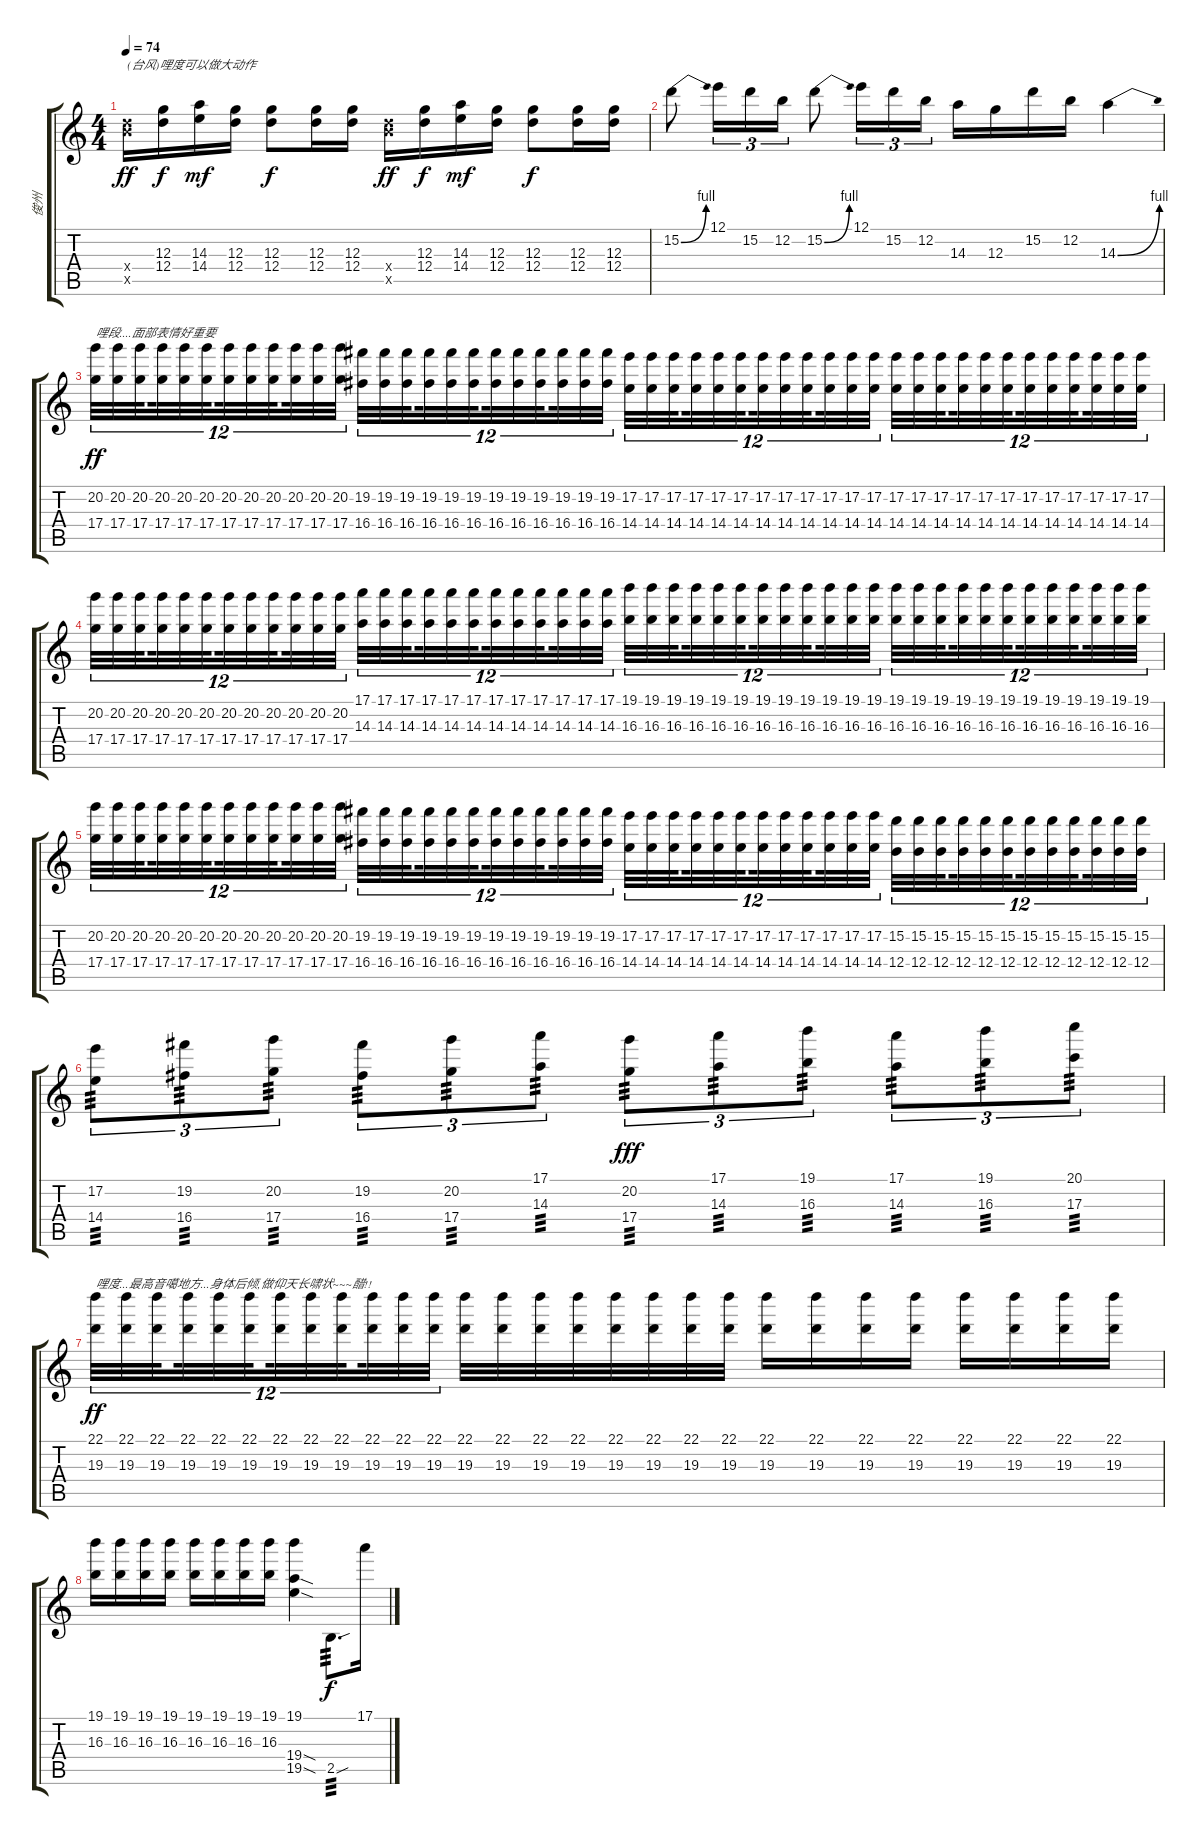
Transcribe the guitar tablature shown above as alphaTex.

\track ("俊州" "俊州") {instrument distortionguitar}
\staff {score tabs}
\tuning (E4 B3 G3 D3 A2 E2) {hide}
\ts (4 4)
\tempo 74
\clef g2
\ks c
(12.4{x} 14.5{x}).16{txt "(台风)哩度可以做大动作" dy ff} (12.3 12.4).16{dy f} (14.3 14.4).16{dy mf} (12.3 12.4).16 (12.3 12.4).8{dy f} (12.3 12.4).16 (12.3 12.4).16 (12.4{x} 14.5{x}).16{dy ff} (12.3 12.4).16{dy f} (14.3 14.4).16{dy mf} (12.3 12.4).16 (12.3 12.4).8{dy f} (12.3 12.4).16 (12.3 12.4).16 |
15.2{be (bend 0 0 60 4)}.8 12.1.16{tu (3 2)} 15.2.16{tu (3 2)} 12.2.16{tu (3 2)} 15.2{be (bend 0 0 60 4)}.8 12.1.16{tu (3 2)} 15.2.16{tu (3 2)} 12.2.16{tu (3 2)} 14.3.16 12.3.16 15.2.16 12.2.16 14.3{be (bend 0 0 60 4)}.4 |
(20.2 17.4).32{tu (12 8) txt "哩段....面部表情好重要" dy ff} (20.2 17.4).32{tu (12 8)} (20.2 17.4).32{tu (12 8) beam splitsecondary} (20.2 17.4).32{tu (12 8)} (20.2 17.4).32{tu (12 8)} (20.2 17.4).32{tu (12 8) beam splitsecondary} (20.2 17.4).32{tu (12 8)} (20.2 17.4).32{tu (12 8)} (20.2 17.4).32{tu (12 8) beam splitsecondary} (20.2 17.4).32{tu (12 8)} (20.2 17.4).32{tu (12 8)} (20.2 17.4).32{tu (12 8)} (19.2 16.4).32{tu (12 8)} (19.2 16.4).32{tu (12 8)} (19.2 16.4).32{tu (12 8) beam splitsecondary} (19.2 16.4).32{tu (12 8)} (19.2 16.4).32{tu (12 8)} (19.2 16.4).32{tu (12 8) beam splitsecondary} (19.2 16.4).32{tu (12 8)} (19.2 16.4).32{tu (12 8)} (19.2 16.4).32{tu (12 8) beam splitsecondary} (19.2 16.4).32{tu (12 8)} (19.2 16.4).32{tu (12 8)} (19.2 16.4).32{tu (12 8)} (17.2 14.4).32{tu (12 8)} (17.2 14.4).32{tu (12 8)} (17.2 14.4).32{tu (12 8) beam splitsecondary} (17.2 14.4).32{tu (12 8)} (17.2 14.4).32{tu (12 8)} (17.2 14.4).32{tu (12 8) beam splitsecondary} (17.2 14.4).32{tu (12 8)} (17.2 14.4).32{tu (12 8)} (17.2 14.4).32{tu (12 8) beam splitsecondary} (17.2 14.4).32{tu (12 8)} (17.2 14.4).32{tu (12 8)} (17.2 14.4).32{tu (12 8)} (17.2 14.4).32{tu (12 8)} (17.2 14.4).32{tu (12 8)} (17.2 14.4).32{tu (12 8) beam splitsecondary} (17.2 14.4).32{tu (12 8)} (17.2 14.4).32{tu (12 8)} (17.2 14.4).32{tu (12 8) beam splitsecondary} (17.2 14.4).32{tu (12 8)} (17.2 14.4).32{tu (12 8)} (17.2 14.4).32{tu (12 8) beam splitsecondary} (17.2 14.4).32{tu (12 8)} (17.2 14.4).32{tu (12 8)} (17.2 14.4).32{tu (12 8)} |
(20.2 17.4).32{tu (12 8)} (20.2 17.4).32{tu (12 8)} (20.2 17.4).32{tu (12 8) beam splitsecondary} (20.2 17.4).32{tu (12 8)} (20.2 17.4).32{tu (12 8)} (20.2 17.4).32{tu (12 8) beam splitsecondary} (20.2 17.4).32{tu (12 8)} (20.2 17.4).32{tu (12 8)} (20.2 17.4).32{tu (12 8) beam splitsecondary} (20.2 17.4).32{tu (12 8)} (20.2 17.4).32{tu (12 8)} (20.2 17.4).32{tu (12 8)} (17.1 14.3).32{tu (12 8)} (17.1 14.3).32{tu (12 8)} (17.1 14.3).32{tu (12 8) beam splitsecondary} (17.1 14.3).32{tu (12 8)} (17.1 14.3).32{tu (12 8)} (17.1 14.3).32{tu (12 8) beam splitsecondary} (17.1 14.3).32{tu (12 8)} (17.1 14.3).32{tu (12 8)} (17.1 14.3).32{tu (12 8) beam splitsecondary} (17.1 14.3).32{tu (12 8)} (17.1 14.3).32{tu (12 8)} (17.1 14.3).32{tu (12 8)} (19.1 16.3).32{tu (12 8)} (19.1 16.3).32{tu (12 8)} (19.1 16.3).32{tu (12 8) beam splitsecondary} (19.1 16.3).32{tu (12 8)} (19.1 16.3).32{tu (12 8)} (19.1 16.3).32{tu (12 8) beam splitsecondary} (19.1 16.3).32{tu (12 8)} (19.1 16.3).32{tu (12 8)} (19.1 16.3).32{tu (12 8) beam splitsecondary} (19.1 16.3).32{tu (12 8)} (19.1 16.3).32{tu (12 8)} (19.1 16.3).32{tu (12 8)} (19.1 16.3).32{tu (12 8)} (19.1 16.3).32{tu (12 8)} (19.1 16.3).32{tu (12 8) beam splitsecondary} (19.1 16.3).32{tu (12 8)} (19.1 16.3).32{tu (12 8)} (19.1 16.3).32{tu (12 8) beam splitsecondary} (19.1 16.3).32{tu (12 8)} (19.1 16.3).32{tu (12 8)} (19.1 16.3).32{tu (12 8) beam splitsecondary} (19.1 16.3).32{tu (12 8)} (19.1 16.3).32{tu (12 8)} (19.1 16.3).32{tu (12 8)} |
(20.2 17.4).32{tu (12 8)} (20.2 17.4).32{tu (12 8)} (20.2 17.4).32{tu (12 8) beam splitsecondary} (20.2 17.4).32{tu (12 8)} (20.2 17.4).32{tu (12 8)} (20.2 17.4).32{tu (12 8) beam splitsecondary} (20.2 17.4).32{tu (12 8)} (20.2 17.4).32{tu (12 8)} (20.2 17.4).32{tu (12 8) beam splitsecondary} (20.2 17.4).32{tu (12 8)} (20.2 17.4).32{tu (12 8)} (20.2 17.4).32{tu (12 8)} (19.2 16.4).32{tu (12 8)} (19.2 16.4).32{tu (12 8)} (19.2 16.4).32{tu (12 8) beam splitsecondary} (19.2 16.4).32{tu (12 8)} (19.2 16.4).32{tu (12 8)} (19.2 16.4).32{tu (12 8) beam splitsecondary} (19.2 16.4).32{tu (12 8)} (19.2 16.4).32{tu (12 8)} (19.2 16.4).32{tu (12 8) beam splitsecondary} (19.2 16.4).32{tu (12 8)} (19.2 16.4).32{tu (12 8)} (19.2 16.4).32{tu (12 8)} (17.2 14.4).32{tu (12 8)} (17.2 14.4).32{tu (12 8)} (17.2 14.4).32{tu (12 8) beam splitsecondary} (17.2 14.4).32{tu (12 8)} (17.2 14.4).32{tu (12 8)} (17.2 14.4).32{tu (12 8) beam splitsecondary} (17.2 14.4).32{tu (12 8)} (17.2 14.4).32{tu (12 8)} (17.2 14.4).32{tu (12 8) beam splitsecondary} (17.2 14.4).32{tu (12 8)} (17.2 14.4).32{tu (12 8)} (17.2 14.4).32{tu (12 8)} (15.2 12.4).32{tu (12 8)} (15.2 12.4).32{tu (12 8)} (15.2 12.4).32{tu (12 8) beam splitsecondary} (15.2 12.4).32{tu (12 8)} (15.2 12.4).32{tu (12 8)} (15.2 12.4).32{tu (12 8) beam splitsecondary} (15.2 12.4).32{tu (12 8)} (15.2 12.4).32{tu (12 8)} (15.2 12.4).32{tu (12 8) beam splitsecondary} (15.2 12.4).32{tu (12 8)} (15.2 12.4).32{tu (12 8)} (15.2 12.4).32{tu (12 8)} |
(17.2 14.4).8{tu (3 2) tp 3} (19.2 16.4).8{tu (3 2) tp 3} (20.2 17.4).8{tu (3 2) tp 3} (19.2 16.4).8{tu (3 2) tp 3} (20.2 17.4).8{tu (3 2) tp 3} (17.1 14.3).8{tu (3 2) tp 3} (20.2 17.4).8{tu (3 2) tp 3 dy fff} (17.1 14.3).8{tu (3 2) tp 3} (19.1 16.3).8{tu (3 2) tp 3} (17.1 14.3).8{tu (3 2) tp 3} (19.1 16.3).8{tu (3 2) tp 3} (20.1 17.3).8{tu (3 2) tp 3} |
(22.1 19.3).32{tu (12 8) txt "哩度...最高音噶地方...身体后倾,做仰天长啸状~~~醋!!" dy ff} (22.1 19.3).32{tu (12 8)} (22.1 19.3).32{tu (12 8) beam splitsecondary} (22.1 19.3).32{tu (12 8)} (22.1 19.3).32{tu (12 8)} (22.1 19.3).32{tu (12 8) beam splitsecondary} (22.1 19.3).32{tu (12 8)} (22.1 19.3).32{tu (12 8)} (22.1 19.3).32{tu (12 8) beam splitsecondary} (22.1 19.3).32{tu (12 8)} (22.1 19.3).32{tu (12 8)} (22.1 19.3).32{tu (12 8)} (22.1 19.3).32 (22.1 19.3).32 (22.1 19.3).32 (22.1 19.3).32 (22.1 19.3).32 (22.1 19.3).32 (22.1 19.3).32 (22.1 19.3).32 (22.1 19.3).16 (22.1 19.3).16 (22.1 19.3).16 (22.1 19.3).16 (22.1 19.3).16 (22.1 19.3).16 (22.1 19.3).16 (22.1 19.3).16 |
(19.1 16.3).16 (19.1 16.3).16 (19.1 16.3).16 (19.1 16.3).16 (19.1 16.3).16 (19.1 16.3).16 (19.1 16.3).16 (19.1 16.3).16 (19.1 19.4{sod} 19.5{sod}).4 2.5{sou}.8{d tp 3 dy f} 17.1.16
